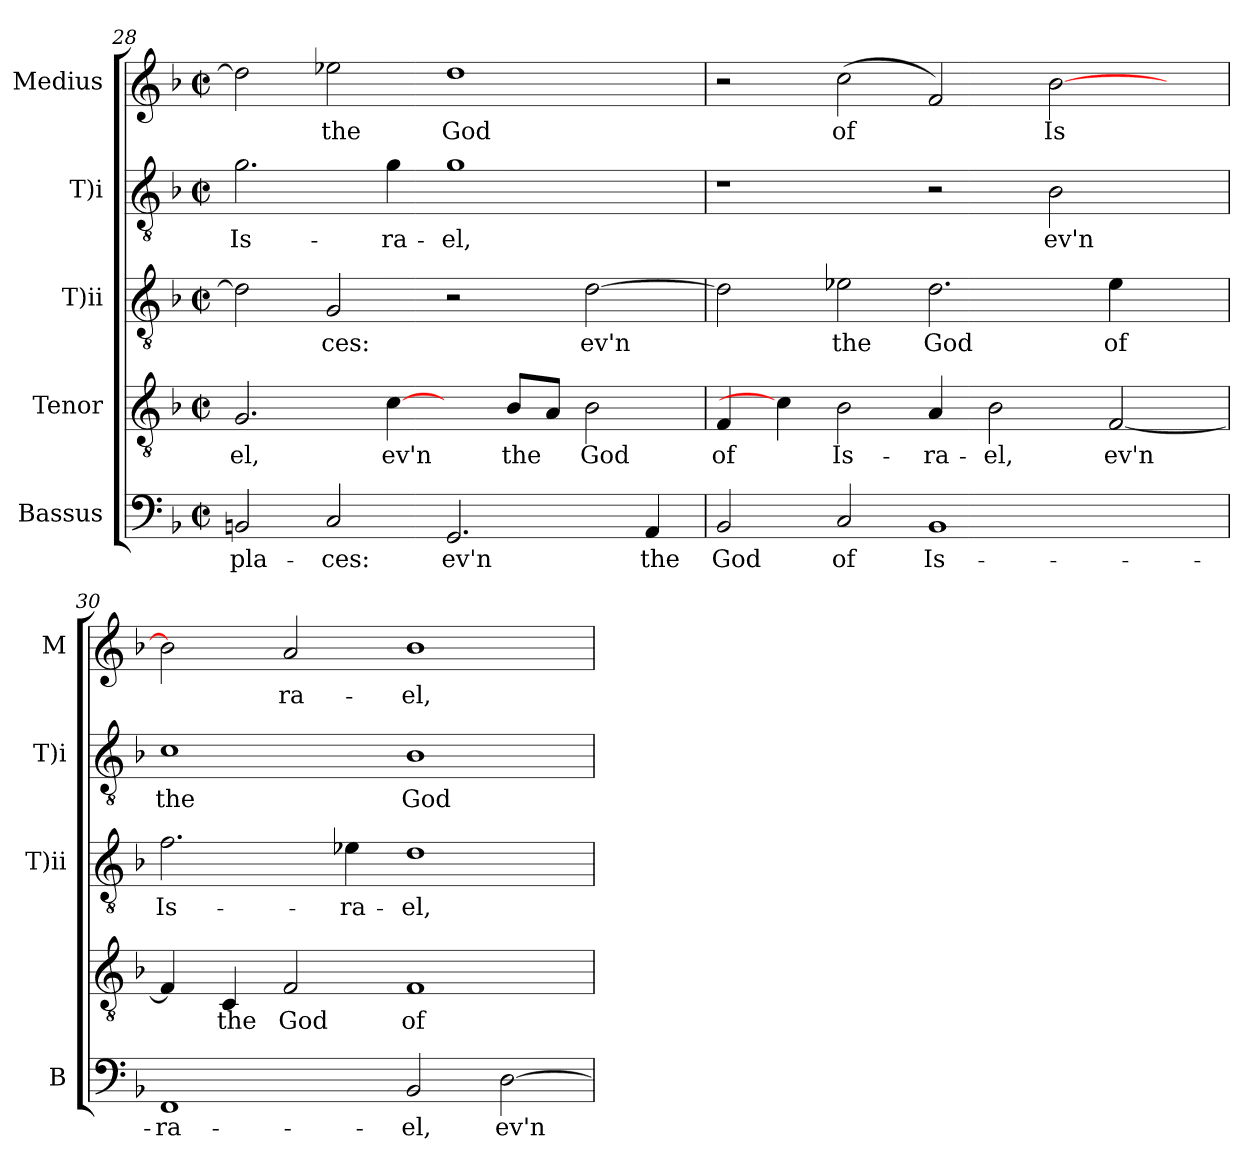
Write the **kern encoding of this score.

**kern	**text	**kern	**text	**kern	**text	**kern	**text	**kern	**text
*part5	*part5	*part4	*part4	*part3	*part3	*part2	*part2	*part1	*part1
*staff5	*staff5	*staff4	*staff4	*staff3	*staff3	*staff2	*staff2	*staff1	*staff1
*I"Bassus	*	*I"Tenor	*	*I"T)ii	*	*I"T)i	*	*I"Medius	*
*I'B	*	*	*	*I'T)ii	*	*I'T)i	*	*I'M	*
*clefF4	*	*clefGv2	*	*clefGv2	*	*clefGv2	*	*clefG2	*
*k[b-]	*	*k[b-]	*	*k[b-]	*	*k[b-]	*	*k[b-]	*
*F:	*	*F:	*	*F:	*	*F:	*	*F:	*
*M2/2	*	*M2/2	*	*M2/2	*	*M2/2	*	*M2/2	*
*met(c|)	*	*met(c|)	*	*met(c|)	*	*met(c|)	*	*met(c|)	*
=28	=28	=28	=28	=28	=28	=28	=28	=28	=28
!	!LO:LY:b:cj	!	!LO:LY:b:cj	!	!LO:LY:b:cj	!	!LO:LY:b:rj	!	!LO:LY:b:cj
2BBn/	pla-	2.G/	-el,	2d\]	--	2.g\	Is-	2dd\]	.
!	!LO:LY:b:cj	!	!	!	!LO:LY:b:cj	!	!	!	!LO:LY:b:cj
2C/	-ces:	.	.	2G/	-ces:	.	.	2ee-X\	the
!	!	!	!LO:LY:b:cj	!	!	!	!LO:LY:b:rj	!	!
.	.	[4c\	ev'n	.	.	4g\	-ra-	.	.
!	!LO:LY:b:cj	!	!	!	!	!	!LO:LY:b:rj	!	!LO:LY:b:cj
2.GG/	ev'n	4ryy	.	2r	.	1g	-el,	1dd	God
!	!	!	!LO:LY:b:cj	!	!	!	!	!	!
.	.	8B-/L	the	.	.	.	.	.	.
!	!	!	!LO:LY:b:cj	!	!	!	!	!	!
.	.	8A/J	.	.	.	.	.	.	.
!	!	!	!LO:LY:b:cj	!	!LO:LY:b:cj	!	!	!	!
.	.	2B-\	God	[<2d\	ev'n	.	.	.	.
!	!LO:LY:b:cj	!	!	!	!	!	!	!	!
4AA/	the	.	.	.	.	.	.	.	.
!!LO:LB:g=z
=29	=29	=29	=29	=29	=29	=29	=29	=29	=29
!	!LO:LY:b:cj	!	!LO:LY:b:cj	!	!LO:LY:b:cj	!	!	!	!
2BB-/	God	4F/	of	2d\]	.	1r	.	2r	.
.	.	4c\]	.	.	.	.	.	.	.
!	!LO:LY:b:cj	!	!LO:LY:b:cj	!	!LO:LY:b:cj	!	!	!	!LO:LY:b:cj
2C/	of	2B-\	Is-	2e-X\	the	.	.	(>2cc\	of
!	!LO:LY:b:cj	!	!LO:LY:b:cj	!	!LO:LY:b:cj	!	!	!	!LO:LY:b:cj
1BB-	Is-	4A/	-ra-	2.d\	God	2r	.	2f/)	.
!	!	!	!LO:LY:b:cj	!	!	!	!	!	!
.	.	2B-\	-el,	.	.	.	.	.	.
!	!	!	!	!	!	!	!LO:LY:b:rj	!	!LO:LY:b:cj
.	.	.	.	.	.	2B-\	ev'n	[>2b-\	Is-
!	!	!	!LO:LY:b:cj	!	!LO:LY:b:cj	!	!	!	!
.	.	[<2F/	ev'n	4e-\	of	.	.	.	.
4ryy	.	.	.	4ryy	.	4ryy	.	4ryy	.
=30	=30	=30	=30	=30	=30	=30	=30	=30	=30
!	!LO:LY:b:cj	!	!LO:LY:b:cj	!	!LO:LY:b:cj	!	!LO:LY:b:rj	!	!LO:LY:b:cj
1FF	-ra-	4F/]	.	2.f\	Is-	1c	the	2b-\]	--
!	!	!	!LO:LY:b:cj	!	!	!	!	!	!
.	.	4C/	the	.	.	.	.	.	.
!	!	!	!LO:LY:b:cj	!	!	!	!	!	!LO:LY:b:cj
.	.	2F/	God	.	.	.	.	2a/	-ra-
!	!	!	!	!	!LO:LY:b:cj	!	!	!	!
.	.	.	.	4e-X\	-ra-	.	.	.	.
!	!LO:LY:b:cj	!	!LO:LY:b:cj	!	!LO:LY:b:cj	!	!LO:LY:b:rj	!	!LO:LY:b:cj
2BB-/	-el,	1F	of	1d	-el,	1B-	God	1b-	-el,
!	!LO:LY:b:cj	!	!	!	!	!	!	!	!
[>2D\	ev'n	.	.	.	.	.	.	.	.
=	=	=	=	=	=	=	=	=	=
*-	*-	*-	*-	*-	*-	*-	*-	*-	*-
